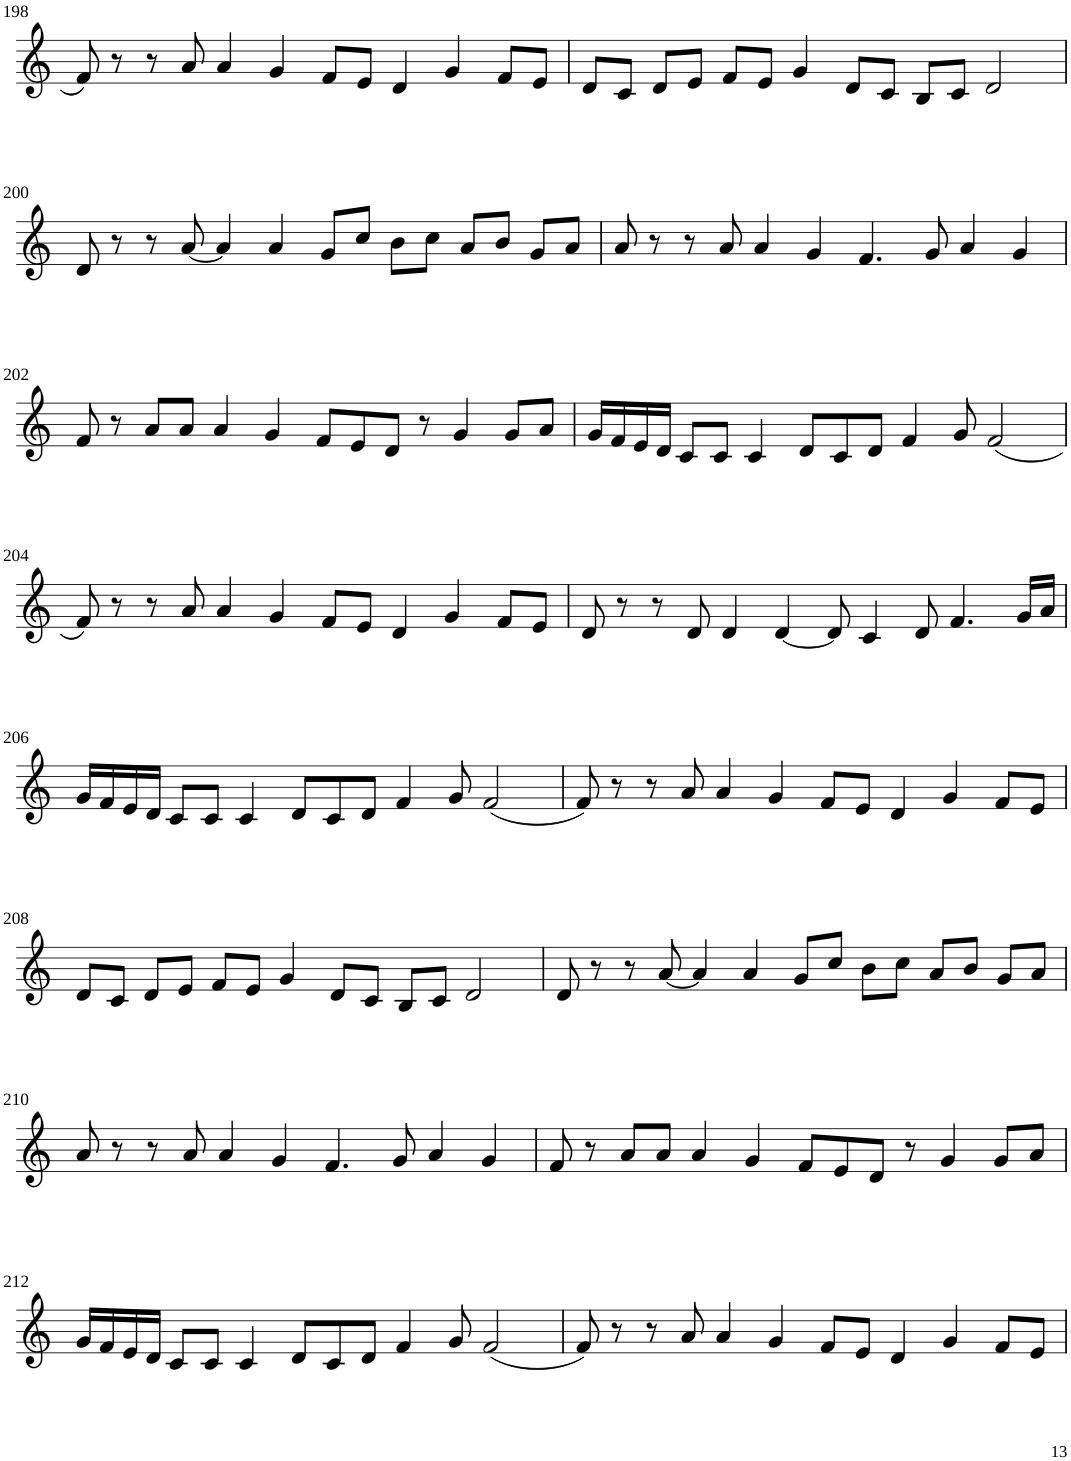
**kern
*part1
*staff1
*I"Violin
!!LO:PB:g=z
*clefG2
*k[]
*M8/4
=198
8f/
8r
8r
8a/
4a/
4g/
8f/L
8e/J
4d/
4g/
8f/L
8e/J
=199
8d/L
8c/J
8d/L
8e/J
8f/L
8e/J
4g/
8d/L
8c/J
8B/L
8c/J
2d/
!!LO:LB:g=z
=200
8d/
8r
8r
[8a/
4a/]
4a/
8g/L
8cc/J
8b\L
8cc\J
8a/L
8b/J
8g/L
8a/J
=201
8a/
8r
8r
8a/
4a/
4g/
4.f/
8g/
4a/
4g/
!!LO:LB:g=z
=202
8f/
8r
8a/L
8a/J
4a/
4g/
8f/L
8e/
8d/J
8r
4g/
8g/L
8a/J
=203
16g/LL
16f/
16e/
16d/JJ
8c/L
8c/J
4c/
8d/L
8c/
8d/J
4f/
8g/
(2f/
!!LO:LB:g=z
=204
8f/)
8r
8r
8a/
4a/
4g/
8f/L
8e/J
4d/
4g/
8f/L
8e/J
=205
8d/
8r
8r
8d/
4d/
[4d/
8d/]
4c/
8d/
4.f/
16g/LL
16a/JJ
!!LO:LB:g=z
=206
16g/LL
16f/
16e/
16d/JJ
8c/L
8c/J
4c/
8d/L
8c/
8d/J
4f/
8g/
(2f/
=207
8f/)
8r
8r
8a/
4a/
4g/
8f/L
8e/J
4d/
4g/
8f/L
8e/J
!!LO:LB:g=z
=208
8d/L
8c/J
8d/L
8e/J
8f/L
8e/J
4g/
8d/L
8c/J
8B/L
8c/J
2d/
=209
8d/
8r
8r
[8a/
4a/]
4a/
8g/L
8cc/J
8b\L
8cc\J
8a/L
8b/J
8g/L
8a/J
!!LO:LB:g=z
=210
8a/
8r
8r
8a/
4a/
4g/
4.f/
8g/
4a/
4g/
=211
8f/
8r
8a/L
8a/J
4a/
4g/
8f/L
8e/
8d/J
8r
4g/
8g/L
8a/J
!!LO:LB:g=z
=212
16g/LL
16f/
16e/
16d/JJ
8c/L
8c/J
4c/
8d/L
8c/
8d/J
4f/
8g/
(2f/
=213
8f/)
8r
8r
8a/
4a/
4g/
8f/L
8e/J
4d/
4g/
8f/L
8e/J
=
*-
